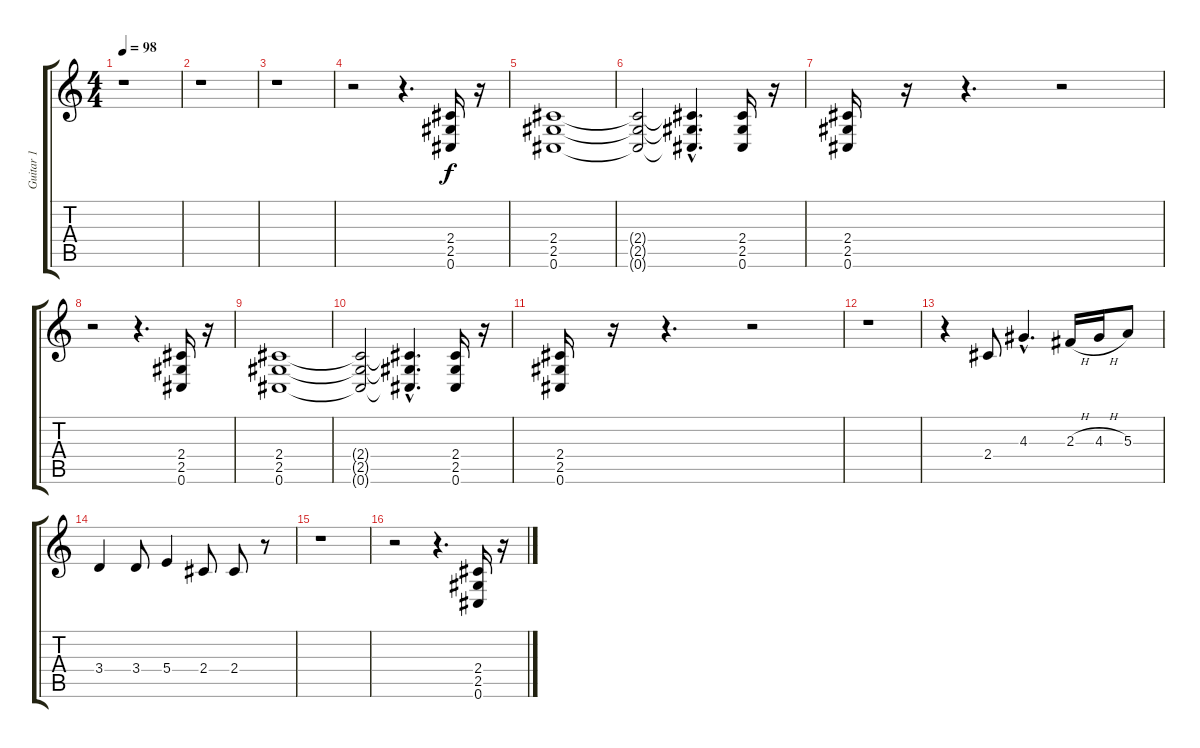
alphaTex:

\track ("Guitar 1" "Guitar 1") {instrument overdrivenguitar}
\staff {score tabs}
\tuning (Db4 Ab3 E3 B2 Gb2 Db2) {hide}
\ts (4 4)
\tempo 98
\clef g2
\ks c
r.1{dy f instrument overdrivenguitar} |
r.1 |
r.1 |
r.2 r.4{d} (2.4 2.5 0.6).16 r.16 |
(2.4 2.5 0.6).1 |
(2.4{t} 2.5{t} 0.6{t}).2 (2.4{hac t} 2.5{hac t} 0.6{hac t}).4{d} (2.4 2.5 0.6).16 r.16 |
(2.4 2.5 0.6).16 r.16 r.4{d} r.2 |
r.2 r.4{d} (2.4 2.5 0.6).16 r.16 |
(2.4 2.5 0.6).1 |
(2.4{t} 2.5{t} 0.6{t}).2 (2.4{hac t} 2.5{hac t} 0.6{hac t}).4{d} (2.4 2.5 0.6).16 r.16 |
(2.4 2.5 0.6).16 r.16 r.4{d} r.2 |
r.1 |
r.4 2.4.8{volume 16} 4.3{hac}.4{d} 2.3{h}.16 4.3{h}.16 5.3.8 |
3.4.4 3.4.8 5.4.4 2.4.8 2.4.8 r.8 |
r.1{volume 13} |
r.2 r.4{d} (2.4 2.5 0.6).16 r.16
